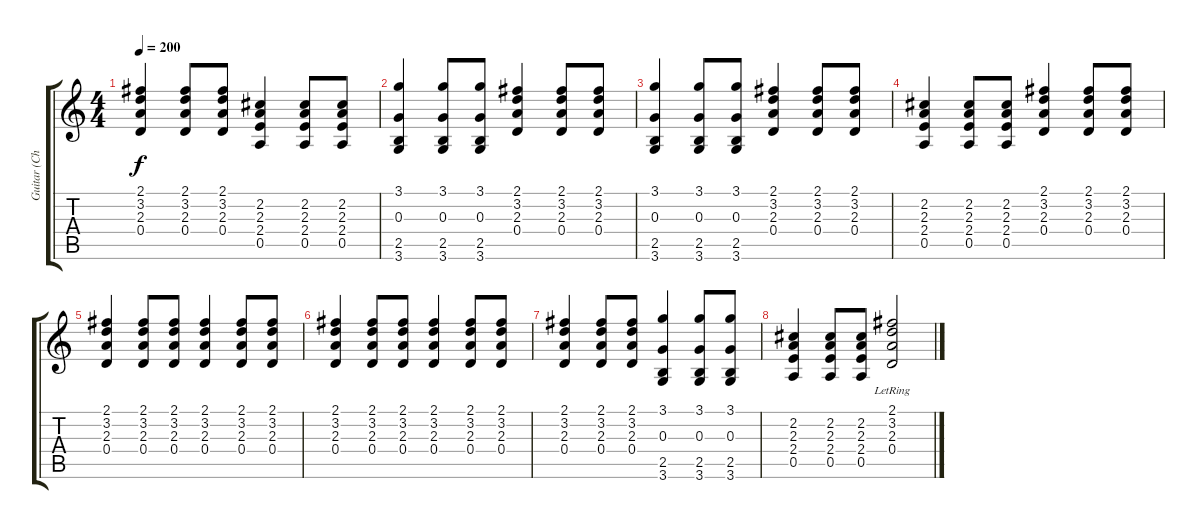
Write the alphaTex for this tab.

\track ("Guitar (Chords)" "Guitar (Ch") {instrument acousticguitarsteel}
\staff {score tabs}
\tuning (E4 B3 G3 D3 A2 E2) {hide}
\ts (4 4)
\tempo 200
\clef g2
\ks c
(2.1 3.2 2.3 0.4).4{dy f} (2.1 3.2 2.3 0.4).8 (2.1 3.2 2.3 0.4).8 (2.2 2.3 2.4 0.5).4 (2.2 2.3 2.4 0.5).8 (2.2 2.3 2.4 0.5).8 |
(3.1 0.3 2.5 3.6).4 (3.1 0.3 2.5 3.6).8 (3.1 0.3 2.5 3.6).8 (2.1 3.2 2.3 0.4).4 (2.1 3.2 2.3 0.4).8 (2.1 3.2 2.3 0.4).8 |
(3.1 0.3 2.5 3.6).4 (3.1 0.3 2.5 3.6).8 (3.1 0.3 2.5 3.6).8 (2.1 3.2 2.3 0.4).4 (2.1 3.2 2.3 0.4).8 (2.1 3.2 2.3 0.4).8 |
(2.2 2.3 2.4 0.5).4 (2.2 2.3 2.4 0.5).8 (2.2 2.3 2.4 0.5).8 (2.1 3.2 2.3 0.4).4 (2.1 3.2 2.3 0.4).8 (2.1 3.2 2.3 0.4).8 |
(2.1 3.2 2.3 0.4).4 (2.1 3.2 2.3 0.4).8 (2.1 3.2 2.3 0.4).8 (2.1 3.2 2.3 0.4).4 (2.1 3.2 2.3 0.4).8 (2.1 3.2 2.3 0.4).8 |
(2.1 3.2 2.3 0.4).4 (2.1 3.2 2.3 0.4).8 (2.1 3.2 2.3 0.4).8 (2.1 3.2 2.3 0.4).4 (2.1 3.2 2.3 0.4).8 (2.1 3.2 2.3 0.4).8 |
(2.1 3.2 2.3 0.4).4 (2.1 3.2 2.3 0.4).8 (2.1 3.2 2.3 0.4).8 (3.1 0.3 2.5 3.6).4 (3.1 0.3 2.5 3.6).8 (3.1 0.3 2.5 3.6).8 |
(2.2 2.3 2.4 0.5).4 (2.2 2.3 2.4 0.5).8 (2.2 2.3 2.4 0.5).8 (2.1{lr} 3.2{lr} 2.3{lr} 0.4{lr}).2
